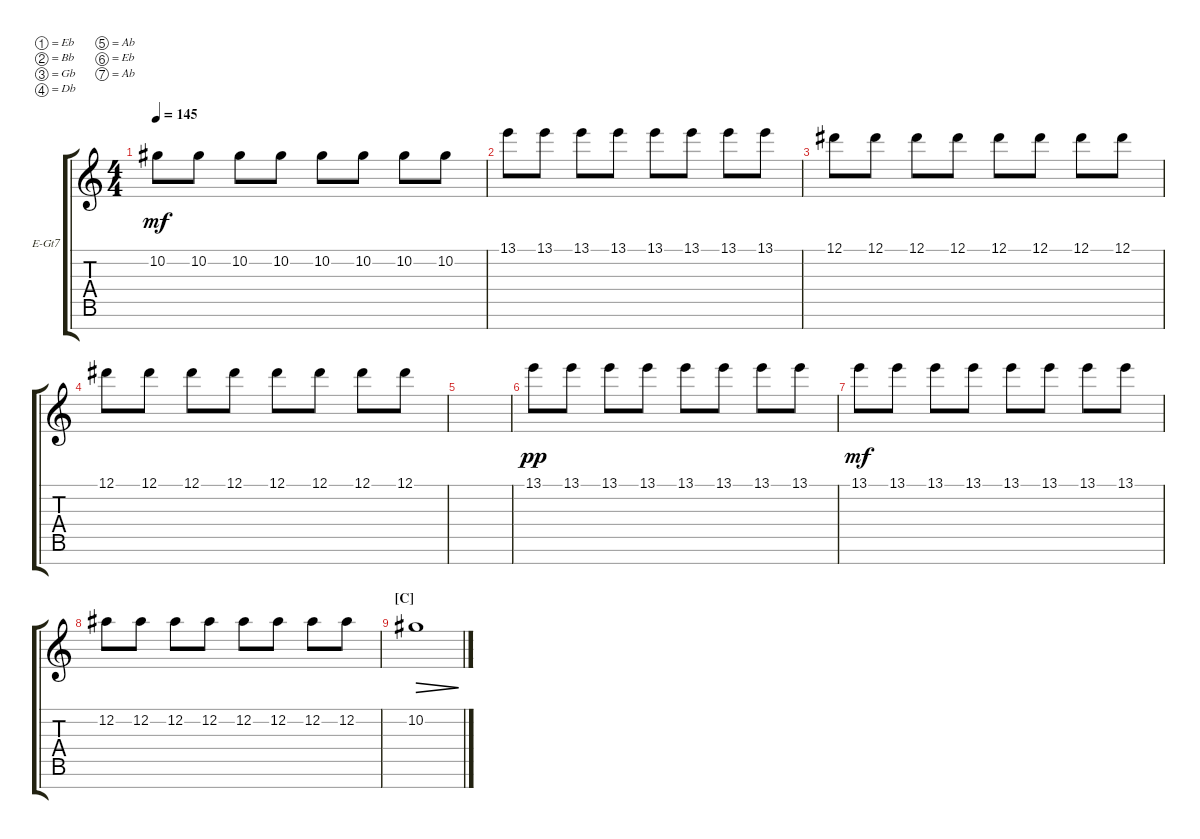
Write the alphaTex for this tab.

\defaultSystemsLayout 4
\bracketExtendMode groupsimilarinstruments
\firstSystemTrackNameOrientation horizontal
\otherSystemsTrackNameOrientation horizontal
\track ("Ambient Guitar" "E-Gt7") {instrument distortionguitar}
\staff {score tabs}
\tuning (Eb4 Bb3 Gb3 Db3 Ab2 Eb2 Ab1)
\ts (4 4)
\tempo 145
\clef g2
\ks c
10.2.8{dy mf} 10.2.8 10.2.8 10.2.8 10.2.8 10.2.8 10.2.8 10.2.8 |
13.1.8 13.1.8 13.1.8 13.1.8 13.1.8 13.1.8 13.1.8 13.1.8 |
12.1.8 12.1.8 12.1.8 12.1.8 12.1.8 12.1.8 12.1.8 12.1.8 |
12.1.8 12.1.8 12.1.8 12.1.8 12.1.8 12.1.8 12.1.8 12.1.8 |
|
13.1.8{dy pp} 13.1.8 13.1.8 13.1.8 13.1.8 13.1.8 13.1.8 13.1.8 |
13.1.8{dy mf} 13.1.8 13.1.8 13.1.8 13.1.8 13.1.8 13.1.8 13.1.8 |
12.2.8 12.2.8 12.2.8 12.2.8 12.2.8 12.2.8 12.2.8 12.2.8 |
\section ("C" "")
10.2.1{dec}
